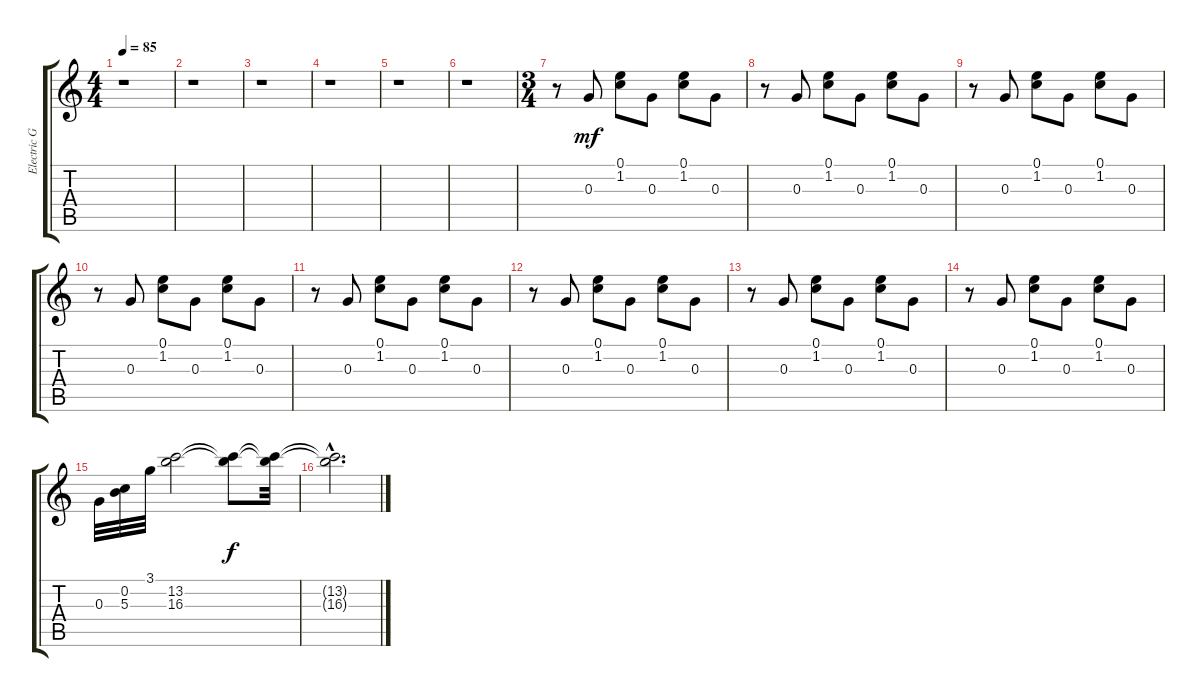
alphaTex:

\track ("Electric Guitar 2" "Electric G") {instrument electricguitarclean}
\staff {score tabs}
\tuning (E4 B3 G3 D3 A2 E2) {hide}
\ts (4 4)
\tempo 85
\clef g2
\ks c
r.1{dy f} |
r.1 |
r.1 |
r.1 |
r.1 |
r.1 |
\ts (3 4)
r.8 0.3.8{dy mf volume 7 instrument acousticguitarnylon} (0.1 1.2).8{volume 8} 0.3.8{volume 8} (0.1 1.2).8{volume 9} 0.3.8{volume 10} |
r.8 0.3.8{volume 10} (0.1 1.2).8{volume 11} 0.3.8{volume 11} (0.1 1.2).8{volume 11} 0.3.8{volume 11} |
r.8 0.3.8{volume 12} (0.1 1.2).8 0.3.8 (0.1 1.2).8 0.3.8 |
r.8 0.3.8 (0.1 1.2).8 0.3.8 (0.1 1.2).8 0.3.8 |
r.8 0.3.8 (0.1 1.2).8 0.3.8 (0.1 1.2).8 0.3.8 |
r.8 0.3.8 (0.1 1.2).8 0.3.8 (0.1 1.2).8 0.3.8 |
r.8 0.3.8 (0.1 1.2).8 0.3.8 (0.1 1.2).8 0.3.8 |
r.8 0.3.8 (0.1 1.2).8 0.3.8 (0.1 1.2).8 0.3.8 |
0.3.32 (0.2 5.3).32 3.1.32 (13.2 16.3).2 (13.2{t} 16.3{t}).8{dy f} (13.2{t} 16.3{t}).32 |
(13.2{hac t} 16.3{t}).2{d}
